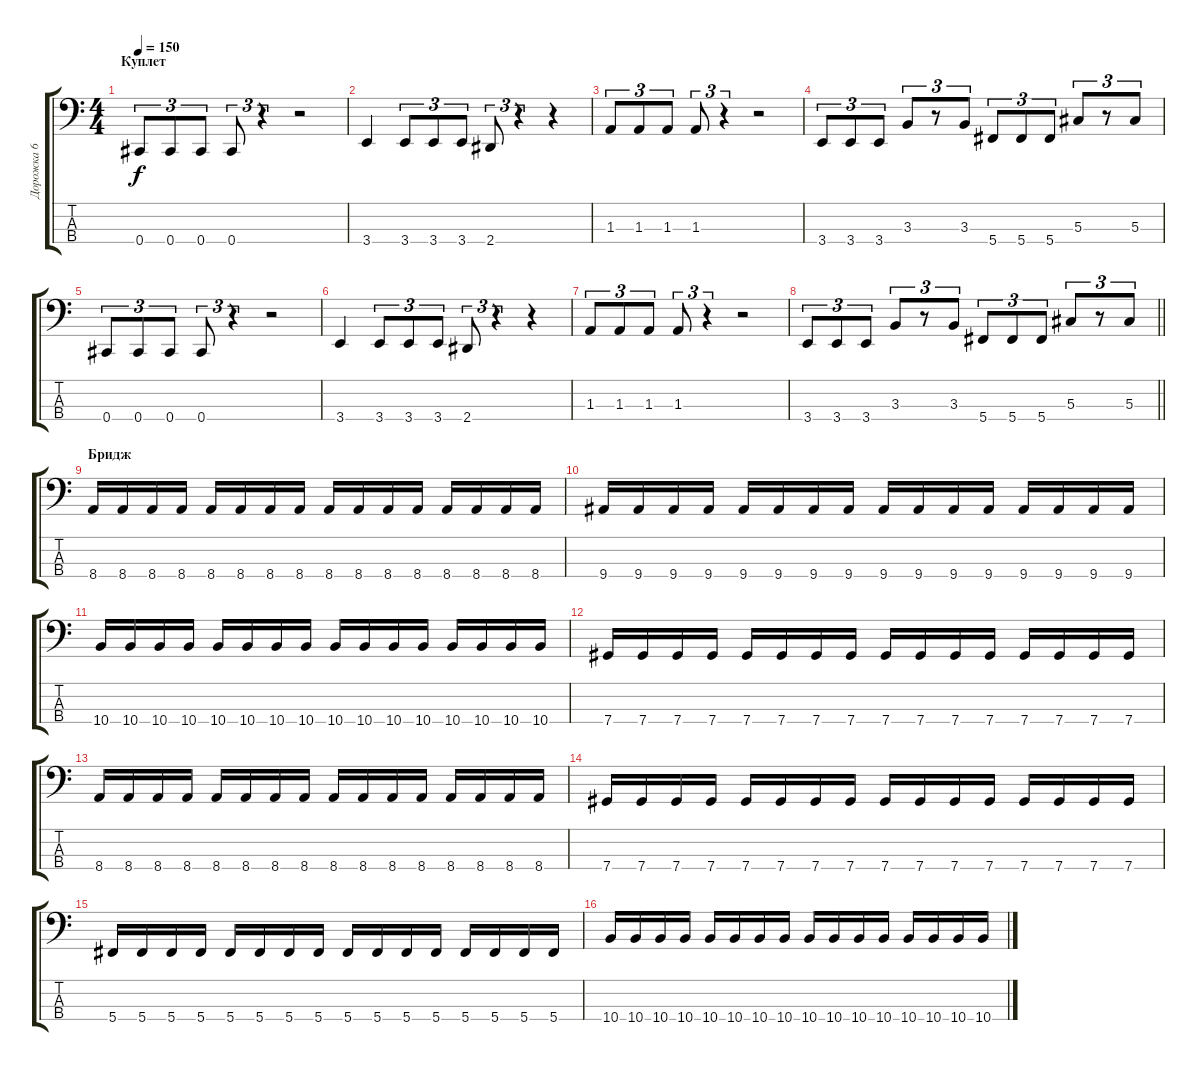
\track ("Дорожка 6" "Дорожка 6") {instrument electricbasspick}
\staff {score tabs}
\tuning (Gb2 Db2 Ab1 Db1) {hide}
\ts (4 4)
\section ("" "Куплет")
\tempo 150
\clef f4
\ks c
0.4.8{tu (3 2) dy f} 0.4.8{tu (3 2)} 0.4.8{tu (3 2)} 0.4.8{tu (3 2)} r.4{tu (3 2)} r.2 |
3.4.4 3.4.8{tu (3 2)} 3.4.8{tu (3 2)} 3.4.8{tu (3 2)} 2.4.8{tu (3 2)} r.4{tu (3 2)} r.4 |
1.3.8{tu (3 2)} 1.3.8{tu (3 2)} 1.3.8{tu (3 2)} 1.3.8{tu (3 2)} r.4{tu (3 2)} r.2 |
3.4.8{tu (3 2)} 3.4.8{tu (3 2)} 3.4.8{tu (3 2)} 3.3.8{tu (3 2)} r.8{tu (3 2)} 3.3.8{tu (3 2)} 5.4.8{tu (3 2)} 5.4.8{tu (3 2)} 5.4.8{tu (3 2)} 5.3.8{tu (3 2)} r.8{tu (3 2)} 5.3.8{tu (3 2)} |
0.4.8{tu (3 2)} 0.4.8{tu (3 2)} 0.4.8{tu (3 2)} 0.4.8{tu (3 2)} r.4{tu (3 2)} r.2 |
3.4.4 3.4.8{tu (3 2)} 3.4.8{tu (3 2)} 3.4.8{tu (3 2)} 2.4.8{tu (3 2)} r.4{tu (3 2)} r.4 |
1.3.8{tu (3 2)} 1.3.8{tu (3 2)} 1.3.8{tu (3 2)} 1.3.8{tu (3 2)} r.4{tu (3 2)} r.2 |
\barLineRight lightlight
3.4.8{tu (3 2)} 3.4.8{tu (3 2)} 3.4.8{tu (3 2)} 3.3.8{tu (3 2)} r.8{tu (3 2)} 3.3.8{tu (3 2)} 5.4.8{tu (3 2)} 5.4.8{tu (3 2)} 5.4.8{tu (3 2)} 5.3.8{tu (3 2)} r.8{tu (3 2)} 5.3.8{tu (3 2)} |
\section ("" "Бридж")
8.4.16 8.4.16 8.4.16 8.4.16 8.4.16 8.4.16 8.4.16 8.4.16 8.4.16 8.4.16 8.4.16 8.4.16 8.4.16 8.4.16 8.4.16 8.4.16 |
9.4.16 9.4.16 9.4.16 9.4.16 9.4.16 9.4.16 9.4.16 9.4.16 9.4.16 9.4.16 9.4.16 9.4.16 9.4.16 9.4.16 9.4.16 9.4.16 |
10.4.16 10.4.16 10.4.16 10.4.16 10.4.16 10.4.16 10.4.16 10.4.16 10.4.16 10.4.16 10.4.16 10.4.16 10.4.16 10.4.16 10.4.16 10.4.16 |
7.4.16 7.4.16 7.4.16 7.4.16 7.4.16 7.4.16 7.4.16 7.4.16 7.4.16 7.4.16 7.4.16 7.4.16 7.4.16 7.4.16 7.4.16 7.4.16 |
8.4.16 8.4.16 8.4.16 8.4.16 8.4.16 8.4.16 8.4.16 8.4.16 8.4.16 8.4.16 8.4.16 8.4.16 8.4.16 8.4.16 8.4.16 8.4.16 |
7.4.16 7.4.16 7.4.16 7.4.16 7.4.16 7.4.16 7.4.16 7.4.16 7.4.16 7.4.16 7.4.16 7.4.16 7.4.16 7.4.16 7.4.16 7.4.16 |
5.4.16 5.4.16 5.4.16 5.4.16 5.4.16 5.4.16 5.4.16 5.4.16 5.4.16 5.4.16 5.4.16 5.4.16 5.4.16 5.4.16 5.4.16 5.4.16 |
10.4.16 10.4.16 10.4.16 10.4.16 10.4.16 10.4.16 10.4.16 10.4.16 10.4.16 10.4.16 10.4.16 10.4.16 10.4.16 10.4.16 10.4.16 10.4.16
